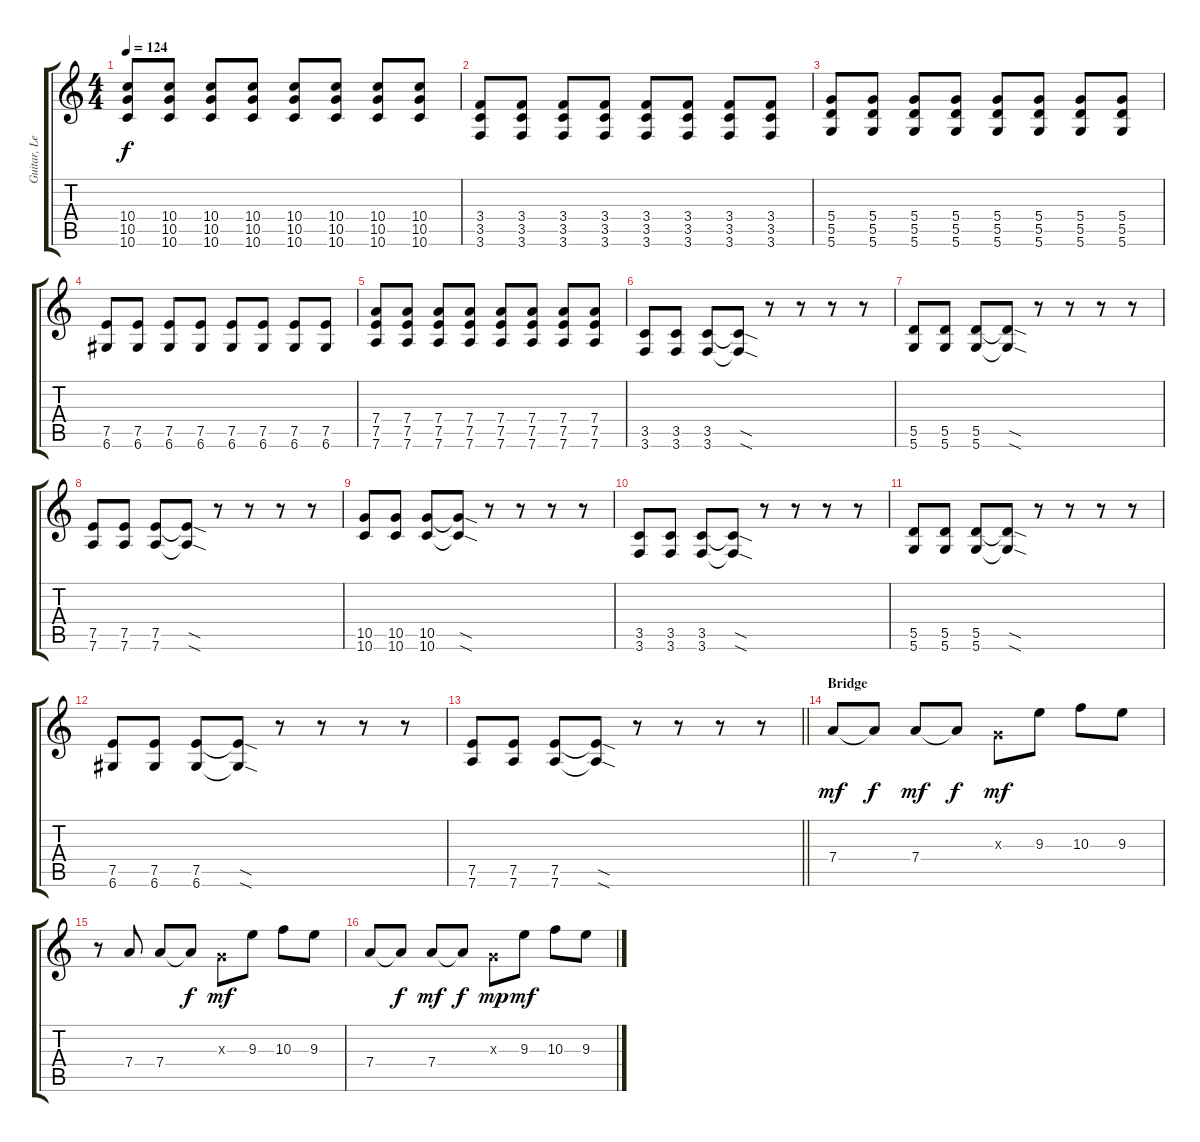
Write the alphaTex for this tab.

\track ("Guitar, Lead" "Guitar, Le") {instrument distortionguitar}
\staff {score tabs}
\tuning (E4 B3 G3 D3 A2 D2) {hide}
\ts (4 4)
\tempo 124
\clef g2
\ks c
(10.4 10.5 10.6).8{dy f} (10.4 10.5 10.6).8 (10.4 10.5 10.6).8 (10.4 10.5 10.6).8 (10.4 10.5 10.6).8 (10.4 10.5 10.6).8 (10.4 10.5 10.6).8 (10.4 10.5 10.6).8 |
(3.4 3.5 3.6).8 (3.4 3.5 3.6).8 (3.4 3.5 3.6).8 (3.4 3.5 3.6).8 (3.4 3.5 3.6).8 (3.4 3.5 3.6).8 (3.4 3.5 3.6).8 (3.4 3.5 3.6).8 |
(5.4 5.5 5.6).8 (5.4 5.5 5.6).8 (5.4 5.5 5.6).8 (5.4 5.5 5.6).8 (5.4 5.5 5.6).8 (5.4 5.5 5.6).8 (5.4 5.5 5.6).8 (5.4 5.5 5.6).8 |
(7.5 6.6).8 (7.5 6.6).8 (7.5 6.6).8 (7.5 6.6).8 (7.5 6.6).8 (7.5 6.6).8 (7.5 6.6).8 (7.5 6.6).8 |
(7.4 7.5 7.6).8 (7.4 7.5 7.6).8 (7.4 7.5 7.6).8 (7.4 7.5 7.6).8 (7.4 7.5 7.6).8 (7.4 7.5 7.6).8 (7.4 7.5 7.6).8 (7.4 7.5 7.6).8 |
(3.5 3.6).8 (3.5 3.6).8 (3.5 3.6).8 (3.5{sod t} 3.6{sod t}).8 r.8 r.8 r.8 r.8 |
(5.5 5.6).8 (5.5 5.6).8 (5.5 5.6).8 (5.5{sod t} 5.6{sod t}).8 r.8 r.8 r.8 r.8 |
(7.5 7.6).8 (7.5 7.6).8 (7.5 7.6).8 (7.5{sod t} 7.6{sod t}).8 r.8 r.8 r.8 r.8 |
(10.5 10.6).8 (10.5 10.6).8 (10.5 10.6).8 (10.5{sod t} 10.6{sod t}).8 r.8 r.8 r.8 r.8 |
(3.5 3.6).8 (3.5 3.6).8 (3.5 3.6).8 (3.5{sod t} 3.6{sod t}).8 r.8 r.8 r.8 r.8 |
(5.5 5.6).8 (5.5 5.6).8 (5.5 5.6).8 (5.5{sod t} 5.6{sod t}).8 r.8 r.8 r.8 r.8 |
(7.5 6.6).8 (7.5 6.6).8 (7.5 6.6).8 (7.5{sod t} 6.6{sod t}).8 r.8 r.8 r.8 r.8 |
\barLineRight lightlight
(7.5 7.6).8 (7.5 7.6).8 (7.5 7.6).8 (7.5{sod t} 7.6{sod t}).8 r.8 r.8 r.8 r.8 |
\section ("" "Bridge")
7.4.8{dy mf} 7.4{t}.8{dy f} 7.4.8{dy mf} 7.4{t}.8{dy f} 0.3{x}.8{dy mf} 9.3.8 10.3.8 9.3.8 |
r.8 7.4.8 7.4.8 7.4{t}.8{dy f} 0.3{x}.8{dy mf} 9.3.8 10.3.8 9.3.8 |
7.4.8 7.4{t}.8{dy f} 7.4.8{dy mf} 7.4{t}.8{dy f} 0.3{x}.8{dy mp} 9.3.8{dy mf} 10.3.8 9.3.8
